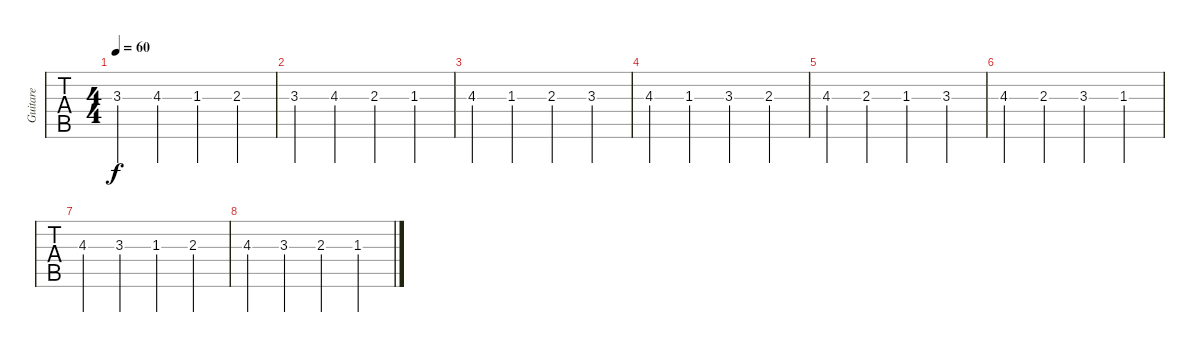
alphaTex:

\track ("Guitare" "Guitare") {instrument acousticguitarsteel}
\staff {tabs}
\tuning (E4 B3 G3 D3 A2 E2) {hide}
\ts (4 4)
\tempo 60
\clef g2
\ks c
3.3.4{dy f} 4.3.4 1.3.4 2.3.4 |
3.3.4 4.3.4 2.3.4 1.3.4 |
4.3.4 1.3.4 2.3.4 3.3.4 |
4.3.4 1.3.4 3.3.4 2.3.4 |
4.3.4 2.3.4 1.3.4 3.3.4 |
4.3.4 2.3.4 3.3.4 1.3.4 |
4.3.4 3.3.4 1.3.4 2.3.4 |
4.3.4 3.3.4 2.3.4 1.3.4
